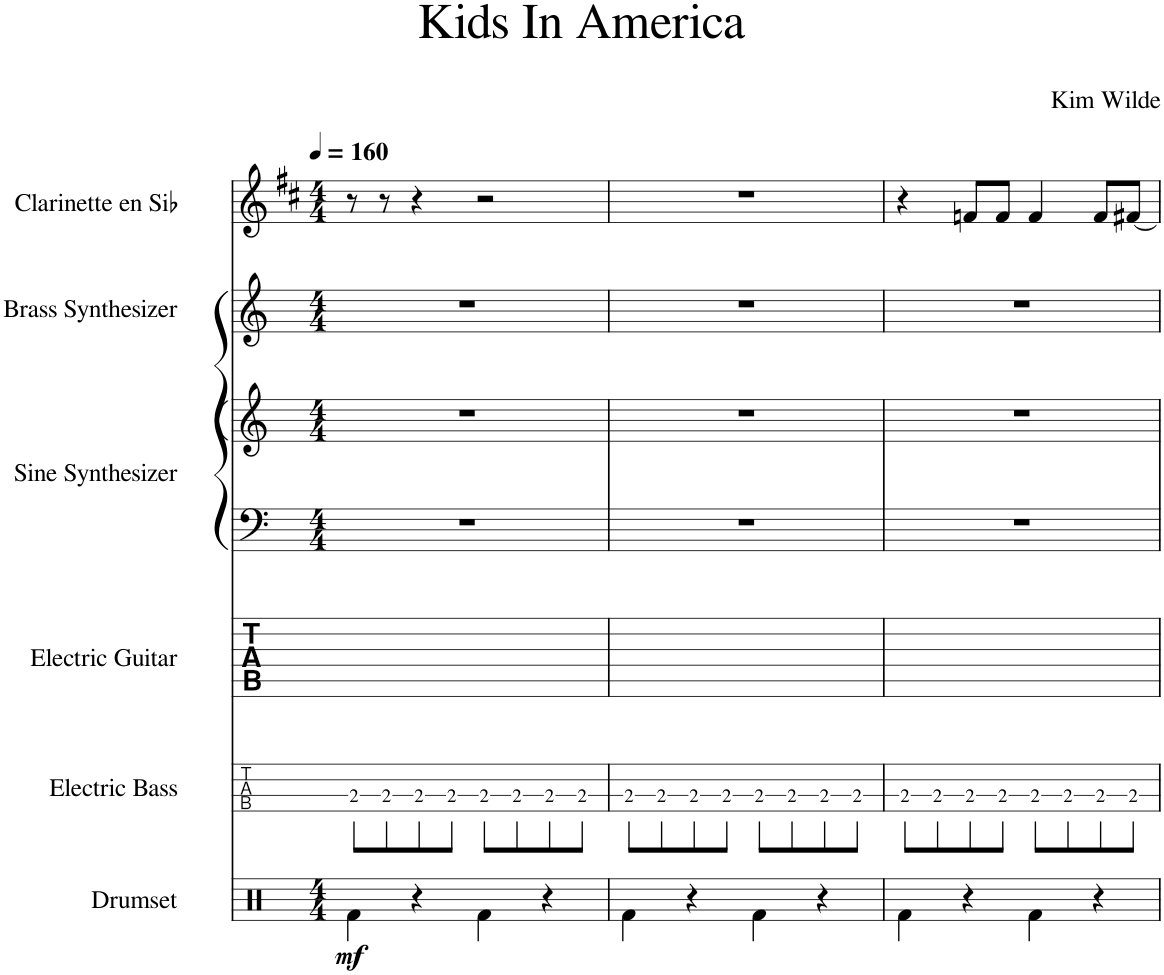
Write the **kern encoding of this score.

**kern	**dynam	**kern	**kern	**kern	**kern	**kern	**kern
*part6	*part6	*part5	*part4	*part3	*part3	*part2	*part1
*staff7	*staff7	*staff6	*staff5	*staff4	*staff3	*staff2	*staff1
*I"Drumset	*	*I"Electric Bass	*I"Electric Guitar	*I"Sine Synthesizer	*	*I"Brass Synthesizer	*I"Clarinette en Sib
*I'D. Set	*	*I'El. B.	*I'El. Guit.	*I'Synth.	*	*I'Synth.	*I'Clar. Sib
*	*	*stria4	*stria6	*	*	*	*
*clefX	*	*	*	*clefF4	*clefG2	*clefG2	*clefG2
*	*	*Trd7c12	*	*	*	*	*Trd1c2
*k[]	*	*k[]	*k[]	*k[]	*k[]	*k[]	*k[f#c#]
*M4/4	*	*M4/4	*M4/4	*M4/4	*M4/4	*M4/4	*M4/4
*MM160	*	*MM160	*MM160	*MM160	*MM160	*MM160	*MM160
=	=	=	=	=	=	=	=
!	!LO:DY:b	!	!	!	!	!	!
4Rf\	mf	8BB\L	1r	1r	1r	1r	8r
.	.	8BB\	.	.	.	.	8r
4r	.	8BB\	.	.	.	.	4r
.	.	8BB\J	.	.	.	.	.
4Rf\	.	8BB\L	.	.	.	.	2r
.	.	8BB\	.	.	.	.	.
4r	.	8BB\	.	.	.	.	.
.	.	8BB\J	.	.	.	.	.
=1	=1	=1	=1	=1	=1	=1	=1
4Rf\	.	8BB\L	1r	1r	1r	1r	1r
.	.	8BB\	.	.	.	.	.
4r	.	8BB\	.	.	.	.	.
.	.	8BB\J	.	.	.	.	.
4Rf\	.	8BB\L	.	.	.	.	.
.	.	8BB\	.	.	.	.	.
4r	.	8BB\	.	.	.	.	.
.	.	8BB\J	.	.	.	.	.
=2	=2	=2	=2	=2	=2	=2	=2
4Rf\	.	8BB\L	1r	1r	1r	1r	4r
.	.	8BB\	.	.	.	.	.
4r	.	8BB\	.	.	.	.	8fn/L
.	.	8BB\J	.	.	.	.	8f/J
4Rf\	.	8BB\L	.	.	.	.	4f/
.	.	8BB\	.	.	.	.	.
4r	.	8BB\	.	.	.	.	8f/L
.	.	8BB\J	.	.	.	.	[8f#X/J
=	=	=	=	=	=	=	=
*-	*-	*-	*-	*-	*-	*-	*-
